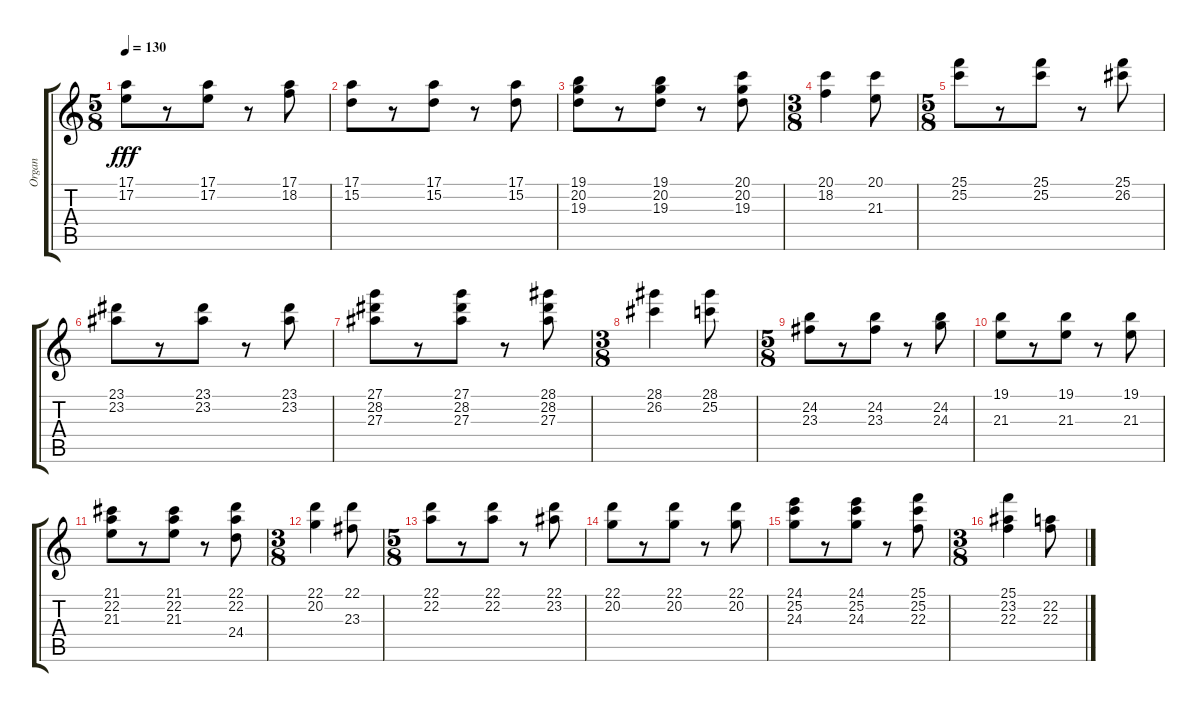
\track ("Organ" "Organ") {instrument rockorgan}
\staff {score tabs}
\tuning (E4 B3 G3 D3 A2 E2) {hide}
\ts (5 8)
\tempo 130
\clef g2
\ks c
(17.1 17.2).8{dy fff} r.8 (17.1 17.2).8 r.8 (17.1 18.2).8 |
(17.1 15.2).8 r.8 (17.1 15.2).8 r.8 (17.1 15.2).8 |
(19.1 20.2 19.3).8 r.8 (19.1 20.2 19.3).8 r.8 (20.1 20.2 19.3).8 |
\ts (3 8)
(20.1 18.2).4 (20.1 21.3).8 |
\ts (5 8)
(25.1 25.2).8 r.8 (25.1 25.2).8 r.8 (25.1 26.2).8 |
(23.1 23.2).8 r.8 (23.1 23.2).8 r.8 (23.1 23.2).8 |
(27.1 28.2 27.3).8 r.8 (27.1 28.2 27.3).8 r.8 (28.1 28.2 27.3).8 |
\ts (3 8)
(28.1 26.2).4 (28.1 25.2).8 |
\ts (5 8)
(24.2 23.3).8 r.8 (24.2 23.3).8 r.8 (24.2 24.3).8 |
(19.1 21.3).8 r.8 (19.1 21.3).8 r.8 (19.1 21.3).8 |
(21.1 22.2 21.3).8 r.8 (21.1 22.2 21.3).8 r.8 (22.1 22.2 24.4).8 |
\ts (3 8)
(22.1 20.2).4 (22.1 23.3).8 |
\ts (5 8)
(22.1 22.2).8 r.8 (22.1 22.2).8 r.8 (22.1 23.2).8 |
(22.1 20.2).8 r.8 (22.1 20.2).8 r.8 (22.1 20.2).8 |
(24.1 25.2 24.3).8 r.8 (24.1 25.2 24.3).8 r.8 (25.1 25.2 22.3).8 |
\ts (3 8)
(25.1 23.2 22.3).4 (22.2 22.3).8
